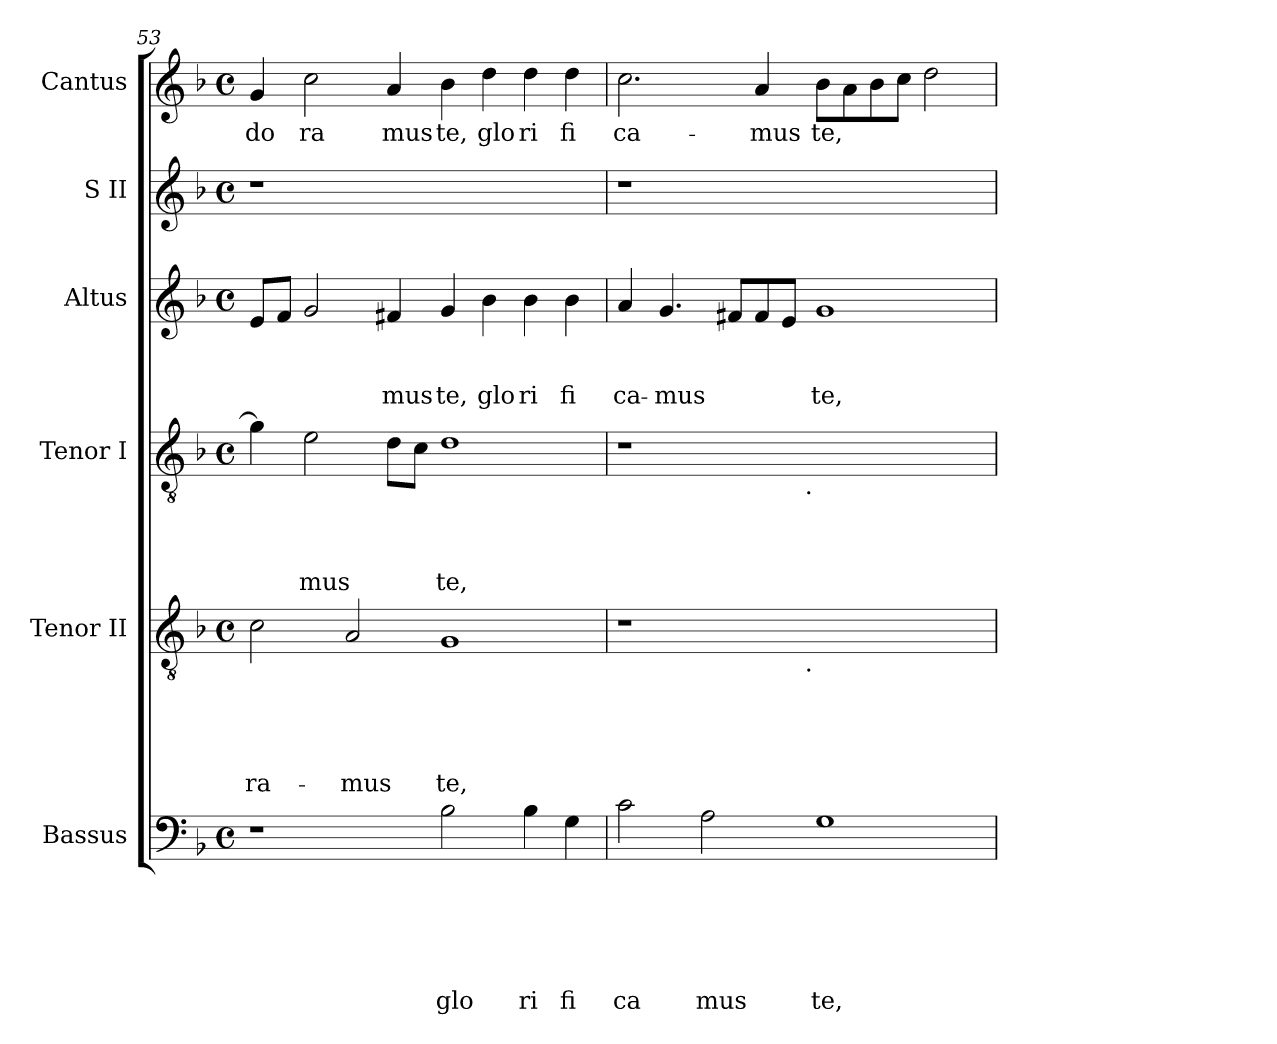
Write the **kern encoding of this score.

**kern	**text	**text	**text	**text	**text	**text	**kern	**text	**text	**text	**text	**text	**kern	**text	**text	**text	**text	**kern	**text	**text	**text	**kern	**kern	**text
*part6	*part6	*part6	*part6	*part6	*part6	*part6	*part5	*part5	*part5	*part5	*part5	*part5	*part4	*part4	*part4	*part4	*part4	*part3	*part3	*part3	*part3	*part2	*part1	*part1
*staff6	*staff6	*staff6	*staff6	*staff6	*staff6	*staff6	*staff5	*staff5	*staff5	*staff5	*staff5	*staff5	*staff4	*staff4	*staff4	*staff4	*staff4	*staff3	*staff3	*staff3	*staff3	*staff2	*staff1	*staff1
*I"Bassus	*	*	*	*	*	*	*I"Tenor II	*	*	*	*	*	*I"Tenor I	*	*	*	*	*I"Altus	*	*	*	*I"S II	*I"Cantus	*
*I'B	*	*	*	*	*	*	*I'T II	*	*	*	*	*	*I'T I	*	*	*	*	*I'A	*	*	*	*	*	*
*clefF4	*	*	*	*	*	*	*clefGv2	*	*	*	*	*	*clefGv2	*	*	*	*	*clefG2	*	*	*	*clefG2	*clefG2	*
*k[b-]	*	*	*	*	*	*	*k[b-]	*	*	*	*	*	*k[b-]	*	*	*	*	*k[b-]	*	*	*	*k[b-]	*k[b-]	*
*F:	*	*	*	*	*	*	*F:	*	*	*	*	*	*F:	*	*	*	*	*F:	*	*	*	*F:	*F:	*
*M4/4	*	*	*	*	*	*	*M4/4	*	*	*	*	*	*M4/4	*	*	*	*	*M4/4	*	*	*	*M4/4	*M4/4	*
*met(c)	*	*	*	*	*	*	*met(c)	*	*	*	*	*	*met(c)	*	*	*	*	*met(c)	*	*	*	*met(c)	*met(c)	*
=53	=53	=53	=53	=53	=53	=53	=53	=53	=53	=53	=53	=53	=53	=53	=53	=53	=53	=53	=53	=53	=53	=53	=53	=53
!	!	!	!	!	!	!	!	!	!	!	!	!LO:LY:b	!	!	!	!	!	!	!	!	!	!	!	!LO:LY:b
1r	.	.	.	.	.	.	2c\	.	.	.	.	-ra-	4g\]	.	.	.	.	8e/L	.	.	.	1r	4g/	do
.	.	.	.	.	.	.	.	.	.	.	.	.	.	.	.	.	.	8f/J	.	.	.	.	.	.
!	!	!	!	!	!	!	!	!	!	!	!	!	!	!	!	!	!LO:LY:b	!	!	!	!	!	!	!LO:LY:b
.	.	.	.	.	.	.	.	.	.	.	.	.	2e\	.	.	.	-mus	2g/	.	.	.	.	2cc\	ra
!	!	!	!	!	!	!	!	!	!	!	!	!LO:LY:b	!	!	!	!	!	!	!	!	!	!	!	!
.	.	.	.	.	.	.	2A/	.	.	.	.	-mus	.	.	.	.	.	.	.	.	.	.	.	.
!	!	!	!	!	!	!	!	!	!	!	!	!	!	!	!	!	!	!	!	!	!LO:LY:b	!	!	!LO:LY:b
.	.	.	.	.	.	.	.	.	.	.	.	.	8d\L	.	.	.	.	4f#X/	.	.	mus	.	4a/	mus
.	.	.	.	.	.	.	.	.	.	.	.	.	8c\J	.	.	.	.	.	.	.	.	.	.	.
!	!	!	!	!	!	!LO:LY:b	!	!	!	!	!	!LO:LY:b	!	!	!	!	!LO:LY:b	!	!	!	!LO:LY:b	!	!	!LO:LY:b
2B-\	.	.	.	.	.	glo	1G	.	.	.	.	te,	1d	.	.	.	te,	4g/	.	.	te,	1ryy	4b-\	te,
!	!	!	!	!	!	!	!	!	!	!	!	!	!	!	!	!	!	!	!	!	!LO:LY:b	!	!	!LO:LY:b
.	.	.	.	.	.	.	.	.	.	.	.	.	.	.	.	.	.	4b-\	.	.	glo	.	4dd\	glo
!	!	!	!	!	!	!LO:LY:b	!	!	!	!	!	!	!	!	!	!	!	!	!	!	!LO:LY:b	!	!	!LO:LY:b
4B-\	.	.	.	.	.	ri	.	.	.	.	.	.	.	.	.	.	.	4b-\	.	.	ri	.	4dd\	ri
!	!	!	!	!	!	!LO:LY:b	!	!	!	!	!	!	!	!	!	!	!	!	!	!	!LO:LY:b	!	!	!LO:LY:b
4G\	.	.	.	.	.	fi	.	.	.	.	.	.	.	.	.	.	.	4b-\	.	.	fi	.	4dd\	fi
!!LO:LB:g=z
=54	=54	=54	=54	=54	=54	=54	=54	=54	=54	=54	=54	=54	=54	=54	=54	=54	=54	=54	=54	=54	=54	=54	=54	=54
!	!	!	!	!	!	!LO:LY:b	!	!	!	!	!	!	!	!	!	!	!	!	!	!	!LO:LY:b	!	!	!LO:LY:b
*	*	*	*	*	*	*	*^	*	*	*	*	*	*^	*	*	*	*	*	*	*	*	*	*	*
2c\	.	.	.	.	.	ca	1r	2ryy	.	.	.	.	.	1r	2ryy	.	.	.	.	4a/	.	.	ca-	1r	2.cc\	ca-
!	!	!	!	!	!	!	!	!	!	!	!	!	!	!	!	!	!	!	!	!	!	!	!LO:LY:b	!	!	!
.	.	.	.	.	.	.	.	.	.	.	.	.	.	.	.	.	.	.	.	4.g/	.	.	-mus	.	.	.
!	!	!	!	!	!	!LO:LY:b	!	!	!	!	!	!	!	!	!	!	!	!	!	!	!	!	!	!	!	!
2A\	.	.	.	.	.	mus	.	4...ryy	.	.	.	.	.	.	4...ryy	.	.	.	.	.	.	.	.	.	.	.
.	.	.	.	.	.	.	.	.	.	.	.	.	.	.	.	.	.	.	.	8f#/L	.	.	.	.	.	.
!	!	!	!	!	!	!	!	!	!	!	!	!	!	!	!	!	!	!	!	!	!	!	!	!	!	!LO:LY:b
.	.	.	.	.	.	.	.	.	.	.	.	.	.	.	.	.	.	.	.	8f#/	.	.	.	.	4a/	-mus
.	.	.	.	.	.	.	.	.	.	.	.	.	.	.	.	.	.	.	.	8e/J	.	.	.	.	.	.
!	!	!	!	!	!	!	!	!	!	!	!	!	!	!	!LO:TX:b:t=.	!	!	!	!	!	!	!	!	!	!	!
!	!	!	!	!	!	!	!	!LO:TX:b:t=.	!	!	!	!	!	!	!	!	!	!	!	!	!	!	!	!	!	!
.	.	.	.	.	.	.	.	1ryy	.	.	.	.	.	.	1ryy	.	.	.	.	.	.	.	.	.	.	.
!	!	!	!	!	!	!LO:LY:b	!	!	!	!	!	!	!	!	!	!	!	!	!	!	!	!	!LO:LY:b	!	!	!LO:LY:b
1G	.	.	.	.	.	te,	1ryy	.	.	.	.	.	.	1ryy	.	.	.	.	.	1g	.	.	te,	1ryy	8b-\L	te,
.	.	.	.	.	.	.	.	.	.	.	.	.	.	.	.	.	.	.	.	.	.	.	.	.	8a\	.
.	.	.	.	.	.	.	.	.	.	.	.	.	.	.	.	.	.	.	.	.	.	.	.	.	8b-\	.
.	.	.	.	.	.	.	.	.	.	.	.	.	.	.	.	.	.	.	.	.	.	.	.	.	8cc\J	.
.	.	.	.	.	.	.	.	.	.	.	.	.	.	.	.	.	.	.	.	.	.	.	.	.	2dd\	.
.	.	.	.	.	.	.	.	32ryy	.	.	.	.	.	.	32ryy	.	.	.	.	.	.	.	.	.	.	.
*	*	*	*	*	*	*	*v	*v	*	*	*	*	*	*	*	*	*	*	*	*	*	*	*	*	*	*
*	*	*	*	*	*	*	*	*	*	*	*	*	*v	*v	*	*	*	*	*	*	*	*	*	*	*
=	=	=	=	=	=	=	=	=	=	=	=	=	=	=	=	=	=	=	=	=	=	=	=	=
*-	*-	*-	*-	*-	*-	*-	*-	*-	*-	*-	*-	*-	*-	*-	*-	*-	*-	*-	*-	*-	*-	*-	*-	*-
